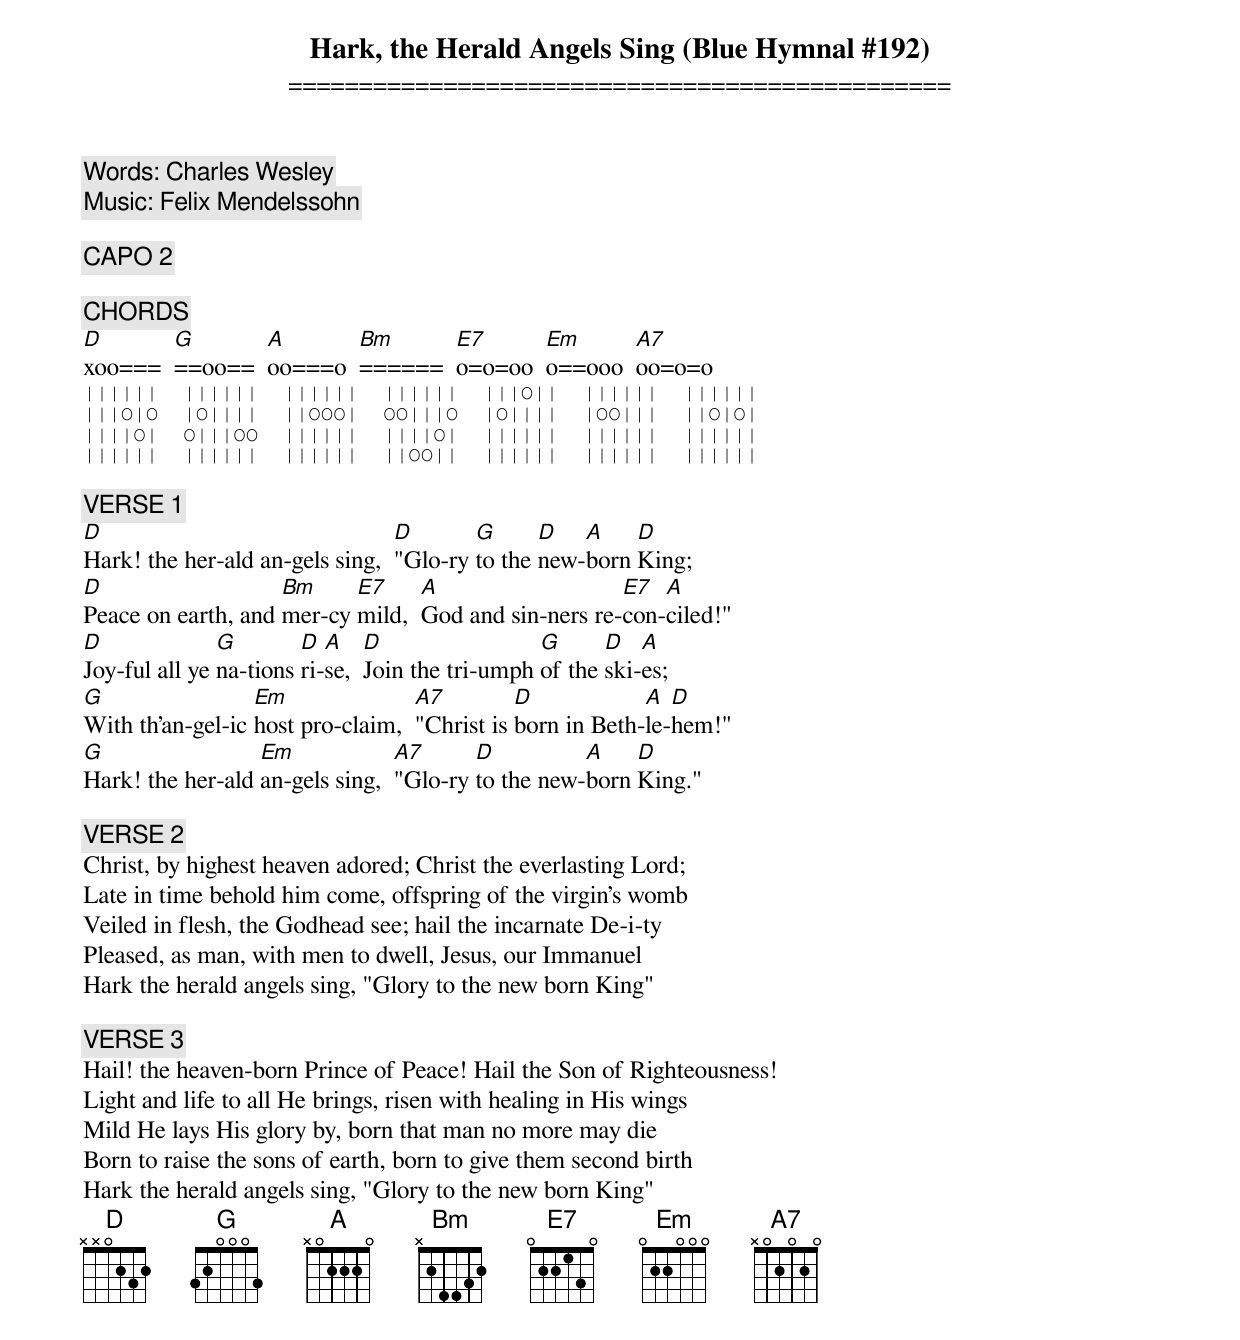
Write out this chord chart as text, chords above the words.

Hark, the Herald Angels Sing (Blue Hymnal #192)
===============================================

Words: Charles Wesley
Music: Felix Mendelssohn

[ CAPO 2 ]

[ CHORDS ]
D       G       A       Bm      E7      Em      A7
xoo===  ==oo==  oo===o  ======  o=o=oo  o==ooo  oo=o=o
||||||  ||||||  ||||||  ||||||  |||O||  ||||||  ||||||
|||O|O  |O||||  ||OOO|  OO|||O  |O||||  |OO|||  ||O|O|
||||O|  O|||OO  ||||||  ||||O|  ||||||  ||||||  ||||||
||||||  ||||||  ||||||  ||OO||  ||||||  ||||||  ||||||

[ VERSE 1 ]
D                                D       G      D   A    D
Hark! the her-ald an-gels sing,  "Glo-ry to the new-born King;
D                   Bm     E7     A                   E7  A
Peace on earth, and mer-cy mild,  God and sin-ners re-con-ciled!"
D              G        D  A    D                 G      D   A
Joy-ful all ye na-tions ri-se,  Join the tri-umph of the ski-es;
G                 Em               A7         D            A  D
With th'an-gel-ic host pro-claim,  "Christ is born in Beth-le-hem!"
G                 Em             A7      D          A    D
Hark! the her-ald an-gels sing,  "Glo-ry to the new-born King."

[ VERSE 2 ]
Christ, by highest heaven adored; Christ the everlasting Lord;
Late in time behold him come, offspring of the virgin's womb
Veiled in flesh, the Godhead see; hail the incarnate De-i-ty
Pleased, as man, with men to dwell, Jesus, our Immanuel
Hark the herald angels sing, "Glory to the new born King"

[ VERSE 3 ]
Hail! the heaven-born Prince of Peace! Hail the Son of Righteousness!
Light and life to all He brings, risen with healing in His wings
Mild He lays His glory by, born that man no more may die
Born to raise the sons of earth, born to give them second birth
Hark the herald angels sing, "Glory to the new born King"
